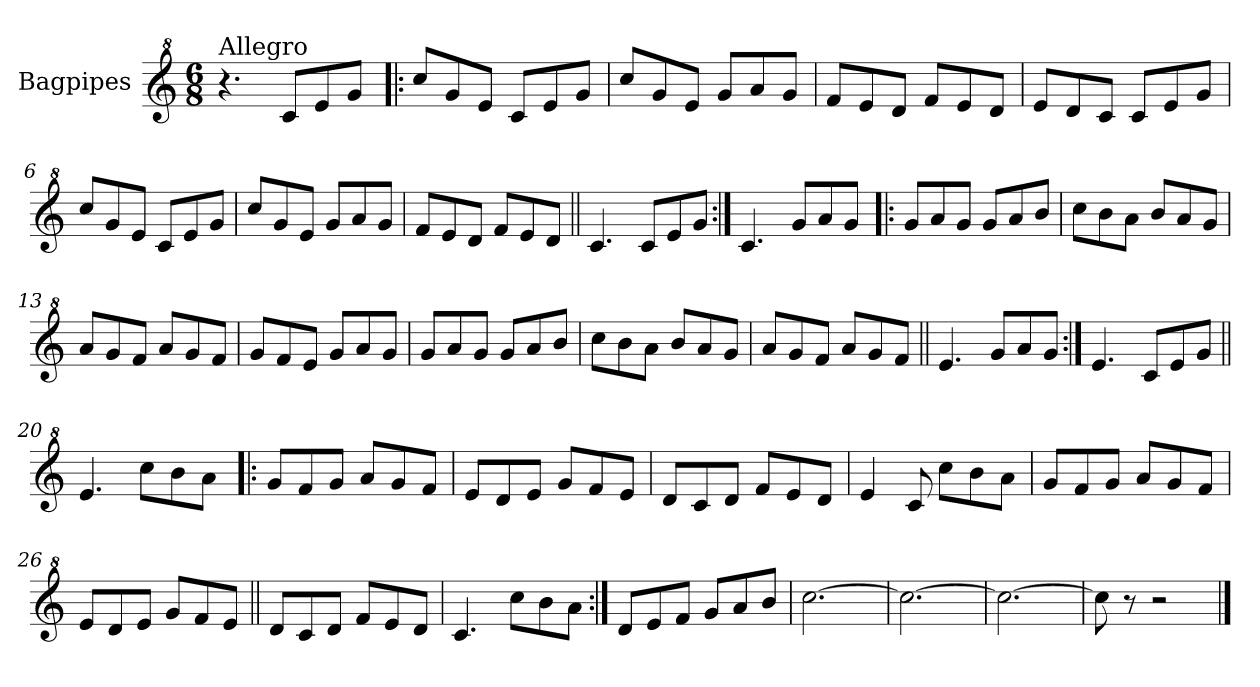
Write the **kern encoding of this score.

**kern
*part1
*staff1
*I"Bagpipes
*I'Bag
*clefG^2
*k[]
*C:
*M6/8
=1
!LO:TX:a:t=Allegro
4.r
8cc/L
8ee/
8gg/J
=2!|:
8ccc/L
8gg/
8ee/J
8cc/L
8ee/
8gg/J
=3
8ccc/L
8gg/
8ee/J
8gg/L
8aa/
8gg/J
=4
8ff/L
8ee/
8dd/J
8ff/L
8ee/
8dd/J
=5
8ee/L
8dd/
8cc/J
8cc/L
8ee/
8gg/J
=6
8ccc/L
8gg/
8ee/J
8cc/L
8ee/
8gg/J
!!LO:LB:g=z
=7
8ccc/L
8gg/
8ee/J
8gg/L
8aa/
8gg/J
=8
8ff/L
8ee/
8dd/J
8ff/L
8ee/
8dd/J
=9||
4.cc/
8cc/L
8ee/
8gg/J
=10:|!
4.cc/
8gg/L
8aa/
8gg/J
=11!|:
8gg/L
8aa/
8gg/J
8gg/L
8aa/
8bb/J
=12
8ccc\L
8bb\
8aa\J
8bb/L
8aa/
8gg/J
!!LO:LB:g=z
=13
8aa/L
8gg/
8ff/J
8aa/L
8gg/
8ff/J
=14
8gg/L
8ff/
8ee/J
8gg/L
8aa/
8gg/J
=15
8gg/L
8aa/
8gg/J
8gg/L
8aa/
8bb/J
=16
8ccc\L
8bb\
8aa\J
8bb/L
8aa/
8gg/J
=17
8aa/L
8gg/
8ff/J
8aa/L
8gg/
8ff/J
=18||
4.ee/
8gg/L
8aa/
8gg/J
!!LO:LB:g=z
=19:|!
4.ee/
8cc/L
8ee/
8gg/J
=20||
4.ee/
8ccc\L
8bb\
8aa\J
=21!|:
8gg/L
8ff/
8gg/J
8aa/L
8gg/
8ff/J
=22
8ee/L
8dd/
8ee/J
8gg/L
8ff/
8ee/J
=23
8dd/L
8cc/
8dd/J
8ff/L
8ee/
8dd/J
=24
4ee/
8cc/
8ccc\L
8bb\
8aa\J
=25
8gg/L
8ff/
8gg/J
8aa/L
8gg/
8ff/J
!!LO:LB:g=z
=26
8ee/L
8dd/
8ee/J
8gg/L
8ff/
8ee/J
=27||
8dd/L
8cc/
8dd/J
8ff/L
8ee/
8dd/J
=28
4.cc/
8ccc\L
8bb\
8aa\J
=29:|!
8dd/L
8ee/
8ff/J
8gg/L
8aa/
8bb/J
=30
[2.ccc\
=31
2.ccc\_
=32
2.ccc\_
=33
8ccc\]
8r
2r
==
*-
